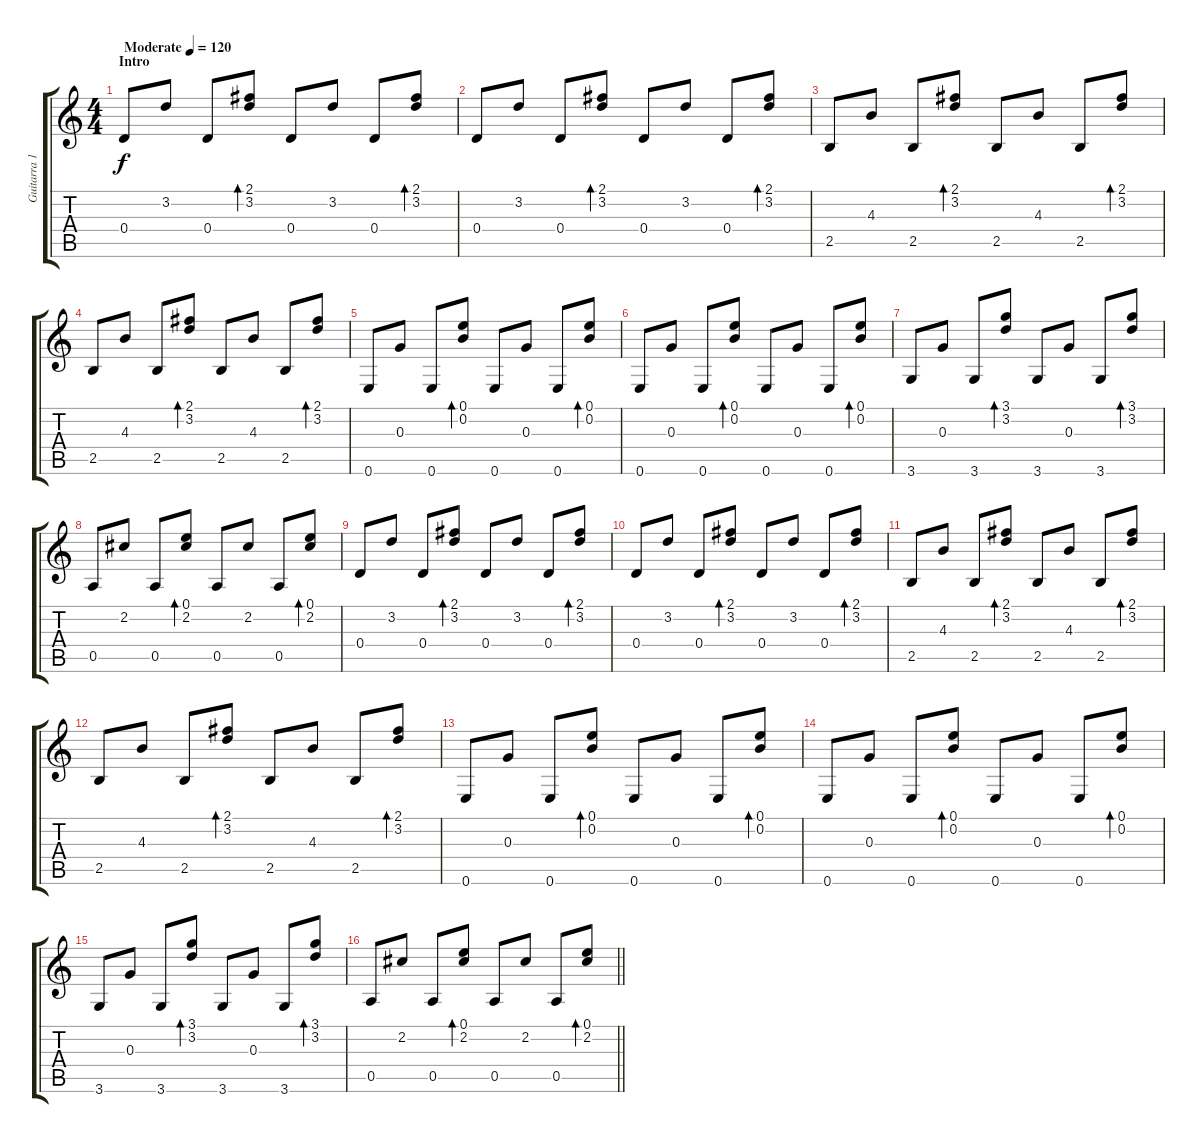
\track ("Guitarra 1" "Guitarra 1") {instrument acousticguitarsteel}
\staff {score tabs}
\tuning (E4 B3 G3 D3 A2 E2) {hide}
\ts (4 4)
\section ("" "Intro")
\tempo (120 "Moderate")
\clef g2
\ks c
0.4.8{dy f instrument acousticguitarsteel} 3.2.8 0.4.8 (2.1 3.2).8{bd 60} 0.4.8 3.2.8 0.4.8 (2.1 3.2).8{bd 60} |
0.4.8 3.2.8 0.4.8 (2.1 3.2).8{bd 60} 0.4.8 3.2.8 0.4.8 (2.1 3.2).8{bd 60} |
2.5.8 4.3.8 2.5.8 (2.1 3.2).8{bd 60} 2.5.8 4.3.8 2.5.8 (2.1 3.2).8{bd 60} |
2.5.8 4.3.8 2.5.8 (2.1 3.2).8{bd 60} 2.5.8 4.3.8 2.5.8 (2.1 3.2).8{bd 60} |
0.6.8 0.3.8 0.6.8 (0.1 0.2).8{bd 60} 0.6.8 0.3.8 0.6.8 (0.1 0.2).8{bd 60} |
0.6.8 0.3.8 0.6.8 (0.1 0.2).8{bd 60} 0.6.8 0.3.8 0.6.8 (0.1 0.2).8{bd 60} |
3.6.8 0.3.8 3.6.8 (3.1 3.2).8{bd 60} 3.6.8 0.3.8 3.6.8 (3.1 3.2).8{bd 60} |
0.5.8 2.2.8 0.5.8 (0.1 2.2).8{bd 60} 0.5.8 2.2.8 0.5.8 (0.1 2.2).8{bd 60} |
0.4.8 3.2.8 0.4.8 (2.1 3.2).8{bd 60} 0.4.8 3.2.8 0.4.8 (2.1 3.2).8{bd 60} |
0.4.8 3.2.8 0.4.8 (2.1 3.2).8{bd 60} 0.4.8 3.2.8 0.4.8 (2.1 3.2).8{bd 60} |
2.5.8 4.3.8 2.5.8 (2.1 3.2).8{bd 60} 2.5.8 4.3.8 2.5.8 (2.1 3.2).8{bd 60} |
2.5.8 4.3.8 2.5.8 (2.1 3.2).8{bd 60} 2.5.8 4.3.8 2.5.8 (2.1 3.2).8{bd 60} |
0.6.8 0.3.8 0.6.8 (0.1 0.2).8{bd 60} 0.6.8 0.3.8 0.6.8 (0.1 0.2).8{bd 60} |
0.6.8 0.3.8 0.6.8 (0.1 0.2).8{bd 60} 0.6.8 0.3.8 0.6.8 (0.1 0.2).8{bd 60} |
3.6.8 0.3.8 3.6.8 (3.1 3.2).8{bd 60} 3.6.8 0.3.8 3.6.8 (3.1 3.2).8{bd 60} |
\barLineRight lightlight
0.5.8 2.2.8 0.5.8 (0.1 2.2).8{bd 60} 0.5.8 2.2.8 0.5.8 (0.1 2.2).8{bd 60}
